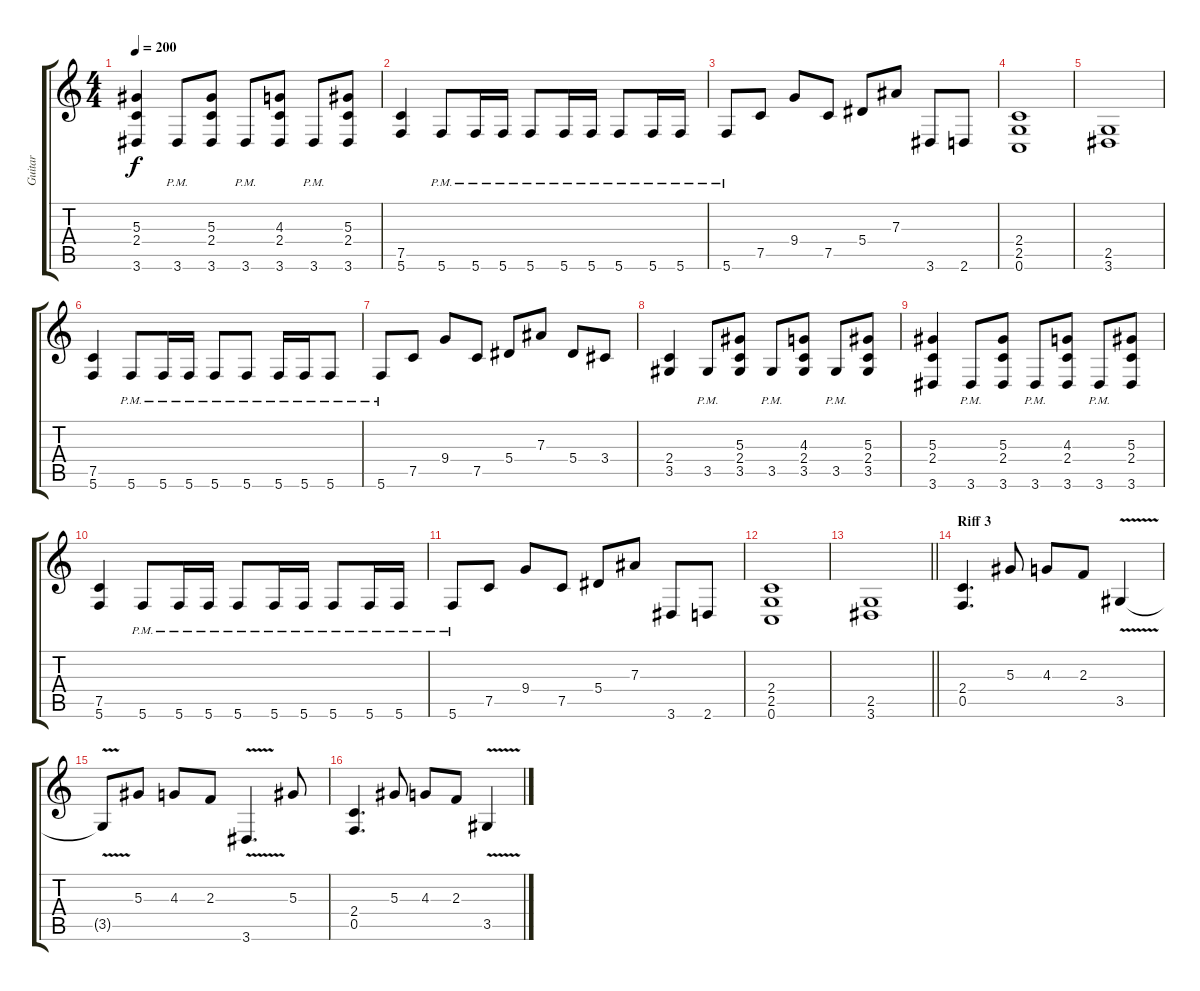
\track ("Guitar" "Guitar") {instrument distortionguitar}
\staff {score tabs}
\tuning (C4 G3 Eb3 Bb2 F2 C2) {hide}
\ts (4 4)
\tempo 200
\clef g2
\ks c
(5.3 2.4 3.6).4{dy f} 3.6{pm}.8 (5.3 2.4 3.6).8 3.6{pm}.8 (4.3 2.4 3.6).8 3.6{pm}.8 (5.3 2.4 3.6).8 |
(7.5 5.6).4 5.6{pm}.8 5.6{pm}.16 5.6{pm}.16 5.6{pm}.8 5.6{pm}.16 5.6{pm}.16 5.6{pm}.8 5.6{pm}.16 5.6{pm}.16 |
5.6{pm}.8 7.5.8 9.4.8 7.5.8 5.4.8 7.3.8 3.6.8 2.6.8 |
(2.4 2.5 0.6).1 |
(2.5 3.6).1 |
(7.5 5.6).4 5.6{pm}.8 5.6{pm}.16 5.6{pm}.16 5.6{pm}.8 5.6{pm}.8 5.6{pm}.16 5.6{pm}.16 5.6{pm}.8 |
5.6{pm}.8 7.5.8 9.4.8 7.5.8 5.4.8 7.3.8 5.4.8 3.4.8 |
(2.4 3.5).4 3.5{pm}.8 (5.3 2.4 3.5).8 3.5{pm}.8 (4.3 2.4 3.5).8 3.5{pm}.8 (5.3 2.4 3.5).8 |
(5.3 2.4 3.6).4 3.6{pm}.8 (5.3 2.4 3.6).8 3.6{pm}.8 (4.3 2.4 3.6).8 3.6{pm}.8 (5.3 2.4 3.6).8 |
(7.5 5.6).4 5.6{pm}.8 5.6{pm}.16 5.6{pm}.16 5.6{pm}.8 5.6{pm}.16 5.6{pm}.16 5.6{pm}.8 5.6{pm}.16 5.6{pm}.16 |
5.6{pm}.8 7.5.8 9.4.8 7.5.8 5.4.8 7.3.8 3.6.8 2.6.8 |
(2.4 2.5 0.6).1 |
\barLineRight lightlight
(2.5 3.6).1 |
\section ("" "Riff 3")
(2.4 0.5).4{d} 5.3.8 4.3.8 2.3.8 3.5{v}.4 |
3.5{t}.8 5.3.8 4.3.8 2.3.8 3.6{v}.4{d} 5.3.8 |
(2.4 0.5).4{d} 5.3.8 4.3.8 2.3.8 3.5{v}.4
